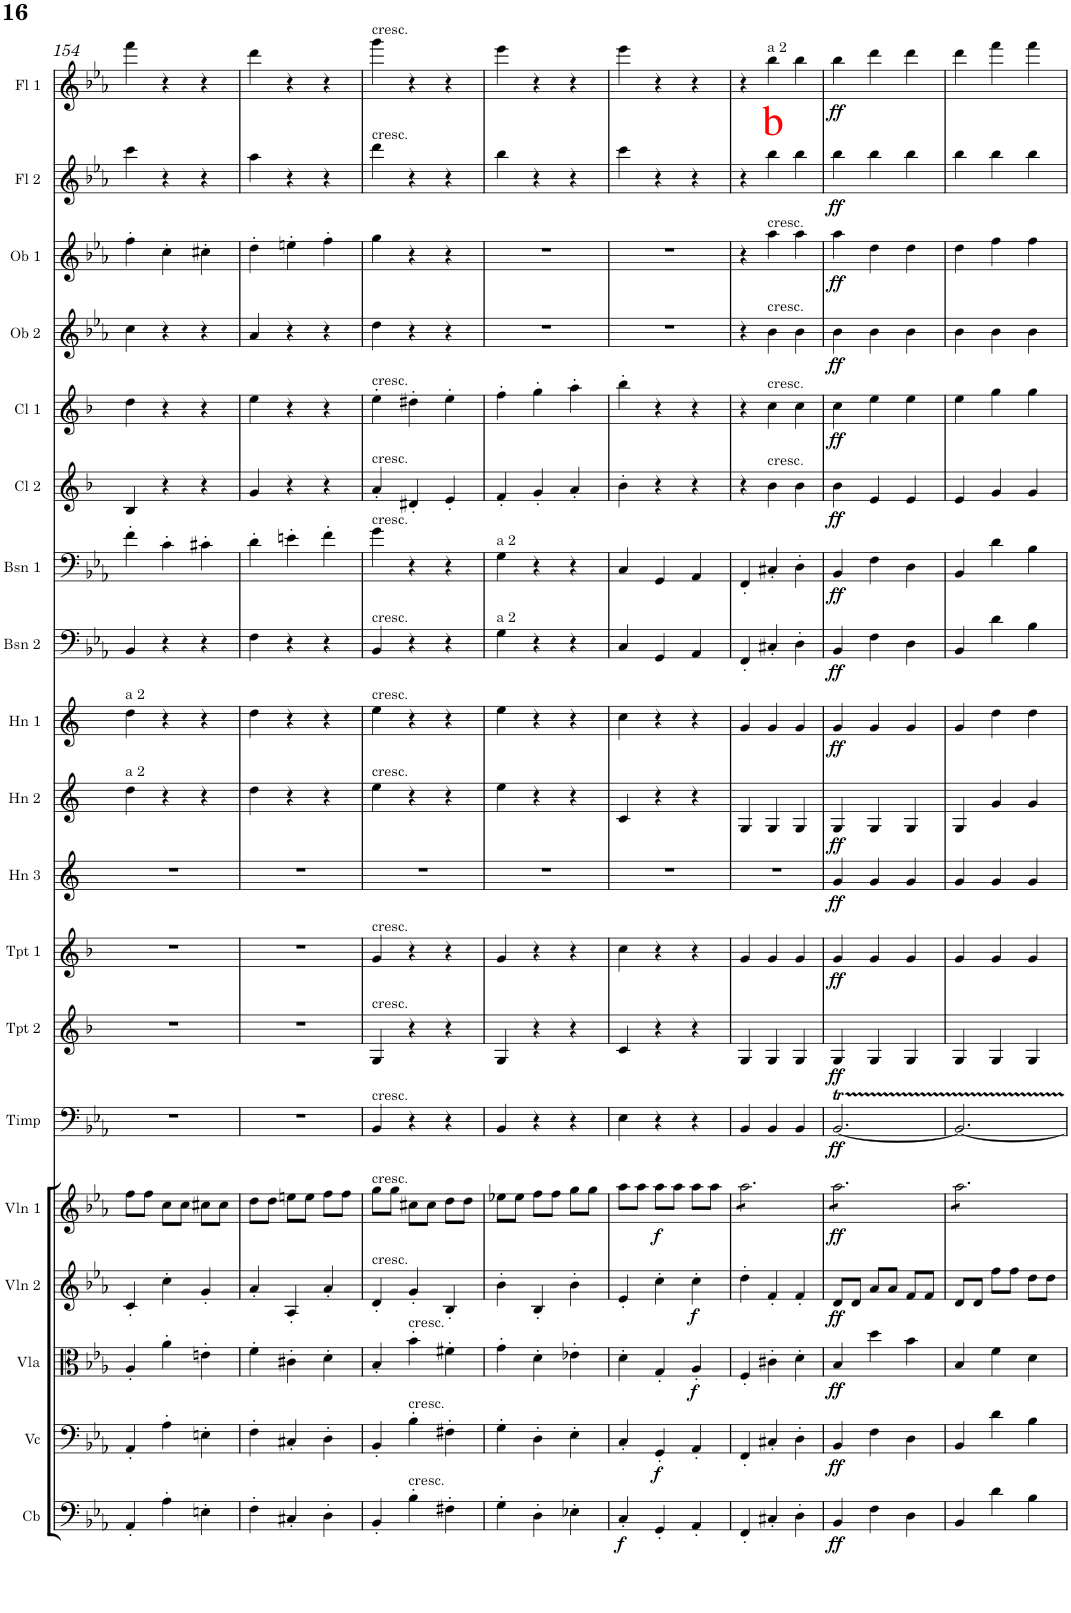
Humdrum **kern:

**kern	**dynam	**kern	**dynam	**kern	**dynam	**kern	**dynam	**kern	**dynam	**kern	**dynam	**kern	**dynam	**kern	**dynam	**kern	**dynam	**kern	**dynam	**kern	**dynam	**kern	**dynam	**kern	**dynam	**kern	**dynam	**kern	**dynam	**kern	**dynam	**kern	**dynam	**kern	**dynam	**kern	**text	**dynam
*part19	*part19	*part18	*part18	*part17	*part17	*part16	*part16	*part15	*part15	*part14	*part14	*part13	*part13	*part12	*part12	*part11	*part11	*part10	*part10	*part9	*part9	*part8	*part8	*part7	*part7	*part6	*part6	*part5	*part5	*part4	*part4	*part3	*part3	*part2	*part2	*part1	*part1	*part1
*staff19	*staff19	*staff18	*staff18	*staff17	*staff17	*staff16	*staff16	*staff15	*staff15	*staff14	*staff14	*staff13	*staff13	*staff12	*staff12	*staff11	*staff11	*staff10	*staff10	*staff9	*staff9	*staff8	*staff8	*staff7	*staff7	*staff6	*staff6	*staff5	*staff5	*staff4	*staff4	*staff3	*staff3	*staff2	*staff2	*staff1	*staff1	*staff1
*I"Contrabass	*	*I"Violoncello	*	*I"Viola	*	*I"Violin 2	*	*I"Violin 1	*	*I"Timpani	*	*I"Bb Trumpet 2	*	*I"Bb Trumpet 1	*	*I"Eb Horn 3	*	*I"Eb Horn 2	*	*I"Eb Horn 1	*	*I"Bassoon 2	*	*I"Bassoon 1	*	*I"Bb Clarinet 2	*	*I"Bb Clarinet 1	*	*I"Oboe 2	*	*I"Oboe 1	*	*I"Flute 2	*	*I"Flute 1	*	*
*I'Cb	*	*I'Vc	*	*I'Vla	*	*I'Vln 2	*	*I'Vln 1	*	*I'Timp	*	*I'Tpt 2	*	*I'Tpt 1	*	*I'Hn 3	*	*I'Hn 2	*	*I'Hn 1	*	*I'Bsn 2	*	*I'Bsn 1	*	*I'Cl 2	*	*I'Cl 1	*	*I'Ob 2	*	*I'Ob 1	*	*I'Fl 2	*	*I'Fl 1	*	*
!!LO:PB:g=z
*clefF4	*	*clefF4	*	*clefC3	*	*clefG2	*	*clefG2	*	*clefF4	*	*clefG2	*	*clefG2	*	*clefG2	*	*clefG2	*	*clefG2	*	*clefF4	*	*clefF4	*	*clefG2	*	*clefG2	*	*clefG2	*	*clefG2	*	*clefG2	*	*clefG2	*	*
*Trd7c12	*	*	*	*	*	*	*	*	*	*	*	*Trd1c2	*	*Trd1c2	*	*Trd5c9	*	*Trd5c9	*	*Trd5c9	*	*	*	*	*	*Trd1c2	*	*Trd1c2	*	*	*	*	*	*	*	*	*	*
*k[b-e-a-]	*	*k[b-e-a-]	*	*k[b-e-a-]	*	*k[b-e-a-]	*	*k[b-e-a-]	*	*k[b-e-a-]	*	*k[b-]	*	*k[b-]	*	*k[]	*	*k[]	*	*k[]	*	*k[b-e-a-]	*	*k[b-e-a-]	*	*k[b-]	*	*k[b-]	*	*k[b-e-a-]	*	*k[b-e-a-]	*	*k[b-e-a-]	*	*k[b-e-a-]	*	*
*M3/4	*	*M3/4	*	*M3/4	*	*M3/4	*	*M3/4	*	*M3/4	*	*M3/4	*	*M3/4	*	*M3/4	*	*M3/4	*	*M3/4	*	*M3/4	*	*M3/4	*	*M3/4	*	*M3/4	*	*M3/4	*	*M3/4	*	*M3/4	*	*M3/4	*	*
=154	=154	=154	=154	=154	=154	=154	=154	=154	=154	=154	=154	=154	=154	=154	=154	=154	=154	=154	=154	=154	=154	=154	=154	=154	=154	=154	=154	=154	=154	=154	=154	=154	=154	=154	=154	=154	=154	=154
!	!	!	!	!	!	!	!	!	!	!	!	!	!	!	!	!	!	!	!	!LO:TX:a:t=a 2	!	!	!	!	!	!	!	!	!	!	!	!	!	!	!	!	!	!
!	!	!	!	!	!	!	!	!	!	!	!	!	!	!	!	!	!	!LO:TX:a:t=a 2	!	!	!	!	!	!	!	!	!	!	!	!	!	!	!	!	!	!	!	!
4AA-'/	.	4AA-'/	.	4A-'/	.	4c'/	.	8ff\L	.	2.r	.	2.r	.	2.r	.	2.r	.	4dd\	.	4dd\	.	4BB-/	.	4f'\	.	4B-/	.	4dd\	.	4cc\	.	4ff'\	.	4ccc\	.	4fff\	.	.
.	.	.	.	.	.	.	.	8ff\J	.	.	.	.	.	.	.	.	.	.	.	.	.	.	.	.	.	.	.	.	.	.	.	.	.	.	.	.	.	.
4A-'\	.	4A-'\	.	4a-'\	.	4cc'\	.	8cc\L	.	.	.	.	.	.	.	.	.	4r	.	4r	.	4r	.	4c'\	.	4r	.	4r	.	4r	.	4cc'\	.	4r	.	4r	.	.
.	.	.	.	.	.	.	.	8cc\J	.	.	.	.	.	.	.	.	.	.	.	.	.	.	.	.	.	.	.	.	.	.	.	.	.	.	.	.	.	.
4En'\	.	4En'\	.	4en'\	.	4g'/	.	8cc#X\L	.	.	.	.	.	.	.	.	.	4r	.	4r	.	4r	.	4c#X'\	.	4r	.	4r	.	4r	.	4cc#X'\	.	4r	.	4r	.	.
.	.	.	.	.	.	.	.	8cc#\J	.	.	.	.	.	.	.	.	.	.	.	.	.	.	.	.	.	.	.	.	.	.	.	.	.	.	.	.	.	.
=155	=155	=155	=155	=155	=155	=155	=155	=155	=155	=155	=155	=155	=155	=155	=155	=155	=155	=155	=155	=155	=155	=155	=155	=155	=155	=155	=155	=155	=155	=155	=155	=155	=155	=155	=155	=155	=155	=155
4F'\	.	4F'\	.	4f'\	.	4a-'/	.	8dd\L	.	2.r	.	2.r	.	2.r	.	2.r	.	4dd\	.	4dd\	.	4F\	.	4d'\	.	4g/	.	4ee\	.	4a-/	.	4dd'\	.	4aa-\	.	4ddd\	.	.
.	.	.	.	.	.	.	.	8dd\J	.	.	.	.	.	.	.	.	.	.	.	.	.	.	.	.	.	.	.	.	.	.	.	.	.	.	.	.	.	.
4C#X'/	.	4C#X'/	.	4c#X'\	.	4A-'/	.	8een\L	.	.	.	.	.	.	.	.	.	4r	.	4r	.	4r	.	4en'\	.	4r	.	4r	.	4r	.	4een'\	.	4r	.	4r	.	.
.	.	.	.	.	.	.	.	8ee\J	.	.	.	.	.	.	.	.	.	.	.	.	.	.	.	.	.	.	.	.	.	.	.	.	.	.	.	.	.	.
4D'\	.	4D'\	.	4d'\	.	4a-'/	.	8ff\L	.	.	.	.	.	.	.	.	.	4r	.	4r	.	4r	.	4f'\	.	4r	.	4r	.	4r	.	4ff'\	.	4r	.	4r	.	.
.	.	.	.	.	.	.	.	8ff\J	.	.	.	.	.	.	.	.	.	.	.	.	.	.	.	.	.	.	.	.	.	.	.	.	.	.	.	.	.	.
=156	=156	=156	=156	=156	=156	=156	=156	=156	=156	=156	=156	=156	=156	=156	=156	=156	=156	=156	=156	=156	=156	=156	=156	=156	=156	=156	=156	=156	=156	=156	=156	=156	=156	=156	=156	=156	=156	=156
!	!	!	!	!	!	!	!	!	!	!	!	!	!	!	!	!	!	!	!	!	!	!	!	!	!	!	!	!	!	!	!	!	!	!	!	!LO:TX:a:t=cresc.	!	!
!	!	!	!	!	!	!	!	!	!	!	!	!	!	!	!	!	!	!	!	!	!	!	!	!	!	!	!	!	!	!	!	!	!	!LO:TX:a:t=cresc.	!	!	!	!
!	!	!	!	!	!	!	!	!	!	!	!	!	!	!	!	!	!	!	!	!	!	!	!	!	!	!	!	!LO:TX:a:t=cresc.	!	!	!	!	!	!	!	!	!	!
!	!	!	!	!	!	!	!	!	!	!	!	!	!	!	!	!	!	!	!	!	!	!	!	!	!	!LO:TX:a:t=cresc.	!	!	!	!	!	!	!	!	!	!	!	!
!	!	!	!	!	!	!	!	!	!	!	!	!	!	!	!	!	!	!	!	!	!	!	!	!LO:TX:a:t=cresc.	!	!	!	!	!	!	!	!	!	!	!	!	!	!
!	!	!	!	!	!	!	!	!	!	!	!	!	!	!	!	!	!	!	!	!	!	!LO:TX:a:t=cresc.	!	!	!	!	!	!	!	!	!	!	!	!	!	!	!	!
!	!	!	!	!	!	!	!	!	!	!	!	!	!	!	!	!	!	!	!	!LO:TX:a:t=cresc.	!	!	!	!	!	!	!	!	!	!	!	!	!	!	!	!	!	!
!	!	!	!	!	!	!	!	!	!	!	!	!	!	!	!	!	!	!LO:TX:a:t=cresc.	!	!	!	!	!	!	!	!	!	!	!	!	!	!	!	!	!	!	!	!
!	!	!	!	!	!	!	!	!	!	!	!	!	!	!LO:TX:a:t=cresc.	!	!	!	!	!	!	!	!	!	!	!	!	!	!	!	!	!	!	!	!	!	!	!	!
!	!	!	!	!	!	!	!	!	!	!	!	!LO:TX:a:t=cresc.	!	!	!	!	!	!	!	!	!	!	!	!	!	!	!	!	!	!	!	!	!	!	!	!	!	!
!	!	!	!	!	!	!	!	!	!	!LO:TX:a:t=cresc.	!	!	!	!	!	!	!	!	!	!	!	!	!	!	!	!	!	!	!	!	!	!	!	!	!	!	!	!
!	!	!	!	!	!	!	!	!LO:TX:a:t=cresc.	!	!	!	!	!	!	!	!	!	!	!	!	!	!	!	!	!	!	!	!	!	!	!	!	!	!	!	!	!	!
!	!	!	!	!	!	!LO:TX:a:t=cresc.	!	!	!	!	!	!	!	!	!	!	!	!	!	!	!	!	!	!	!	!	!	!	!	!	!	!	!	!	!	!	!	!
4BB-'/	.	4BB-'/	.	4B-'/	.	4d'/	.	8gg\L	.	4BB-/	.	4G/	.	4g/	.	2.r	.	4ee\	.	4ee\	.	4BB-/	.	4g\	.	4a'/	.	4ee'\	.	4dd\	.	4gg\	.	4ddd\	.	4ggg\	.	.
.	.	.	.	.	.	.	.	8gg\J	.	.	.	.	.	.	.	.	.	.	.	.	.	.	.	.	.	.	.	.	.	.	.	.	.	.	.	.	.	.
!	!	!	!	!LO:TX:a:t=cresc.	!	!	!	!	!	!	!	!	!	!	!	!	!	!	!	!	!	!	!	!	!	!	!	!	!	!	!	!	!	!	!	!	!	!
!	!	!LO:TX:a:t=cresc.	!	!	!	!	!	!	!	!	!	!	!	!	!	!	!	!	!	!	!	!	!	!	!	!	!	!	!	!	!	!	!	!	!	!	!	!
!LO:TX:a:t=cresc.	!	!	!	!	!	!	!	!	!	!	!	!	!	!	!	!	!	!	!	!	!	!	!	!	!	!	!	!	!	!	!	!	!	!	!	!	!	!
4B-'\	.	4B-'\	.	4b-'\	.	4g'/	.	8cc#X\L	.	4r	.	4r	.	4r	.	.	.	4r	.	4r	.	4r	.	4r	.	4d#X'/	.	4dd#X'\	.	4r	.	4r	.	4r	.	4r	.	.
.	.	.	.	.	.	.	.	8cc#\J	.	.	.	.	.	.	.	.	.	.	.	.	.	.	.	.	.	.	.	.	.	.	.	.	.	.	.	.	.	.
4F#X'\	.	4F#X'\	.	4f#X'\	.	4B-'/	.	8dd\L	.	4r	.	4r	.	4r	.	.	.	4r	.	4r	.	4r	.	4r	.	4e'/	.	4ee'\	.	4r	.	4r	.	4r	.	4r	.	.
.	.	.	.	.	.	.	.	8dd\J	.	.	.	.	.	.	.	.	.	.	.	.	.	.	.	.	.	.	.	.	.	.	.	.	.	.	.	.	.	.
=157	=157	=157	=157	=157	=157	=157	=157	=157	=157	=157	=157	=157	=157	=157	=157	=157	=157	=157	=157	=157	=157	=157	=157	=157	=157	=157	=157	=157	=157	=157	=157	=157	=157	=157	=157	=157	=157	=157
!	!	!	!	!	!	!	!	!	!	!	!	!	!	!	!	!	!	!	!	!	!	!	!	!LO:TX:a:t=a 2	!	!	!	!	!	!	!	!	!	!	!	!	!	!
!	!	!	!	!	!	!	!	!	!	!	!	!	!	!	!	!	!	!	!	!	!	!LO:TX:a:t=a 2	!	!	!	!	!	!	!	!	!	!	!	!	!	!	!	!
4G'\	.	4G'\	.	4g'\	.	4b-'\	.	8ee-X\L	.	4BB-/	.	4G/	.	4g/	.	2.r	.	4ee\	.	4ee\	.	4G\	.	4G\	.	4f'/	.	4ff'\	.	2.r	.	2.r	.	4bb-\	.	4eee-\	.	.
.	.	.	.	.	.	.	.	8ee-\J	.	.	.	.	.	.	.	.	.	.	.	.	.	.	.	.	.	.	.	.	.	.	.	.	.	.	.	.	.	.
4D'\	.	4D'\	.	4d'\	.	4B-'/	.	8ff\L	.	4r	.	4r	.	4r	.	.	.	4r	.	4r	.	4r	.	4r	.	4g'/	.	4gg'\	.	.	.	.	.	4r	.	4r	.	.
.	.	.	.	.	.	.	.	8ff\J	.	.	.	.	.	.	.	.	.	.	.	.	.	.	.	.	.	.	.	.	.	.	.	.	.	.	.	.	.	.
4E-X'\	.	4E-'\	.	4e-X'\	.	4b-'\	.	8gg\L	.	4r	.	4r	.	4r	.	.	.	4r	.	4r	.	4r	.	4r	.	4a'/	.	4aa'\	.	.	.	.	.	4r	.	4r	.	.
.	.	.	.	.	.	.	.	8gg\J	.	.	.	.	.	.	.	.	.	.	.	.	.	.	.	.	.	.	.	.	.	.	.	.	.	.	.	.	.	.
=158	=158	=158	=158	=158	=158	=158	=158	=158	=158	=158	=158	=158	=158	=158	=158	=158	=158	=158	=158	=158	=158	=158	=158	=158	=158	=158	=158	=158	=158	=158	=158	=158	=158	=158	=158	=158	=158	=158
!	!LO:DY:b	!	!	!	!	!	!	!	!	!	!	!	!	!	!	!	!	!	!	!	!	!	!	!	!	!	!	!	!	!	!	!	!	!	!	!	!	!
4C'/	f	4C'/	.	4d'\	.	4e-'/	.	8aa-\L	.	4E-\	.	4c/	.	4cc\	.	2.r	.	4c/	.	4cc\	.	4C/	.	4C/	.	4b-'\	.	4bb-'\	.	2.r	.	2.r	.	4ccc\	.	4eee-\	.	.
.	.	.	.	.	.	.	.	8aa-\J	.	.	.	.	.	.	.	.	.	.	.	.	.	.	.	.	.	.	.	.	.	.	.	.	.	.	.	.	.	.
!	!	!	!LO:DY:b	!	!	!	!	!	!LO:DY:b	!	!	!	!	!	!	!	!	!	!	!	!	!	!	!	!	!	!	!	!	!	!	!	!	!	!	!	!	!
4GG'/	.	4GG'/	f	4G'/	.	4cc'\	.	8aa-\L	f	4r	.	4r	.	4r	.	.	.	4r	.	4r	.	4GG/	.	4GG/	.	4r	.	4r	.	.	.	.	.	4r	.	4r	.	.
.	.	.	.	.	.	.	.	8aa-\J	.	.	.	.	.	.	.	.	.	.	.	.	.	.	.	.	.	.	.	.	.	.	.	.	.	.	.	.	.	.
!	!	!	!	!	!LO:DY:b	!	!LO:DY:b	!	!	!	!	!	!	!	!	!	!	!	!	!	!	!	!	!	!	!	!	!	!	!	!	!	!	!	!	!	!	!
4AA-'/	.	4AA-'/	.	4A-'/	f	4cc'\	f	8aa-\L	.	4r	.	4r	.	4r	.	.	.	4r	.	4r	.	4AA-/	.	4AA-/	.	4r	.	4r	.	.	.	.	.	4r	.	4r	.	.
.	.	.	.	.	.	.	.	8aa-\J	.	.	.	.	.	.	.	.	.	.	.	.	.	.	.	.	.	.	.	.	.	.	.	.	.	.	.	.	.	.
=159	=159	=159	=159	=159	=159	=159	=159	=159	=159	=159	=159	=159	=159	=159	=159	=159	=159	=159	=159	=159	=159	=159	=159	=159	=159	=159	=159	=159	=159	=159	=159	=159	=159	=159	=159	=159	=159	=159
*	*	*	*	*	*	*	*	*tremolo	*	*	*	*	*	*	*	*	*	*	*	*	*	*	*	*	*	*	*	*	*	*	*	*	*	*	*	*	*	*
4FF'/	.	4FF'/	.	4F'/	.	4dd'\	.	8aa-\L	.	4BB-/	.	4G/	.	4g/	.	2.r	.	4G/	.	4g/	.	4FF'/	.	4FF'/	.	4r	.	4r	.	4r	.	4r	.	4r	.	4r	.	.
.	.	.	.	.	.	.	.	8aa-\	.	.	.	.	.	.	.	.	.	.	.	.	.	.	.	.	.	.	.	.	.	.	.	.	.	.	.	.	.	.
!	!	!	!	!	!	!	!	!	!	!	!	!	!	!	!	!	!	!	!	!	!	!	!	!	!	!	!	!	!	!	!	!	!	!	!	!LO:TX:a:t=a 2	!	!
!	!	!	!	!	!	!	!	!	!	!	!	!	!	!	!	!	!	!	!	!	!	!	!	!	!	!	!	!	!	!	!	!LO:TX:a:t=cresc.	!	!	!	!	!	!
!	!	!	!	!	!	!	!	!	!	!	!	!	!	!	!	!	!	!	!	!	!	!	!	!	!	!	!	!	!	!LO:TX:a:t=cresc.	!	!	!	!	!	!	!	!
!	!	!	!	!	!	!	!	!	!	!	!	!	!	!	!	!	!	!	!	!	!	!	!	!	!	!	!	!LO:TX:a:t=cresc.	!	!	!	!	!	!	!	!	!	!
!	!	!	!	!	!	!	!	!	!	!	!	!	!	!	!	!	!	!	!	!	!	!	!	!	!	!LO:TX:a:t=cresc.	!	!	!	!	!	!	!	!	!	!	!	!
!	!	!	!	!	!	!	!	!	!	!	!	!	!	!	!	!	!	!	!	!	!	!	!	!	!	!	!	!	!	!	!	!	!	!	!	!	!LO:LY:b:color=#FF0000	!
4C#X'/	.	4C#X'/	.	4c#X'\	.	4f'/	.	8aa-\	.	4BB-/	.	4G/	.	4g/	.	.	.	4G/	.	4g/	.	4C#X'/	.	4C#X'/	.	4b-\	.	4cc\	.	4b-\	.	4aa-\	.	4bb-\	.	4bb-\	b	.
.	.	.	.	.	.	.	.	8aa-\	.	.	.	.	.	.	.	.	.	.	.	.	.	.	.	.	.	.	.	.	.	.	.	.	.	.	.	.	.	.
4D'\	.	4D'\	.	4d'\	.	4f'/	.	8aa-\	.	4BB-/	.	4G/	.	4g/	.	.	.	4G/	.	4g/	.	4D'\	.	4D'\	.	4b-\	.	4cc\	.	4b-\	.	4aa-\	.	4bb-\	.	4bb-\	.	.
.	.	.	.	.	.	.	.	8aa-\J	.	.	.	.	.	.	.	.	.	.	.	.	.	.	.	.	.	.	.	.	.	.	.	.	.	.	.	.	.	.
=160	=160	=160	=160	=160	=160	=160	=160	=160	=160	=160	=160	=160	=160	=160	=160	=160	=160	=160	=160	=160	=160	=160	=160	=160	=160	=160	=160	=160	=160	=160	=160	=160	=160	=160	=160	=160	=160	=160
!	!LO:DY:b	!	!LO:DY:b	!	!LO:DY:b	!	!LO:DY:b	!	!LO:DY:b	!	!LO:DY:b	!	!LO:DY:b	!	!LO:DY:b	!	!LO:DY:b	!	!LO:DY:b	!	!LO:DY:b	!	!LO:DY:b	!	!LO:DY:b	!	!LO:DY:b	!	!LO:DY:b	!	!LO:DY:b	!	!LO:DY:b	!	!LO:DY:b	!	!	!LO:DY:b
4BB-/	ff	4BB-/	ff	4B-/	ff	8d/L	ff	8aa-\L	ff	[2.BB-T/	ff	4G/	ff	4g/	ff	4g/	ff	4G/	ff	4g/	ff	4BB-/	ff	4BB-/	ff	4b-\	ff	4cc\	ff	4b-\	ff	4aa-\	ff	4bb-\	ff	4bb-\	.	ff
.	.	.	.	.	.	8d/J	.	8aa-\	.	.	.	.	.	.	.	.	.	.	.	.	.	.	.	.	.	.	.	.	.	.	.	.	.	.	.	.	.	.
4F\	.	4F\	.	4dd\	.	8a-/L	.	8aa-\	.	.	.	4G/	.	4g/	.	4g/	.	4G/	.	4g/	.	4F\	.	4F\	.	4e/	.	4ee\	.	4b-\	.	4dd\	.	4bb-\	.	4ddd\	.	.
.	.	.	.	.	.	8a-/J	.	8aa-\	.	.	.	.	.	.	.	.	.	.	.	.	.	.	.	.	.	.	.	.	.	.	.	.	.	.	.	.	.	.
4D\	.	4D\	.	4b-\	.	8f/L	.	8aa-\	.	.	.	4G/	.	4g/	.	4g/	.	4G/	.	4g/	.	4D\	.	4D\	.	4e/	.	4ee\	.	4b-\	.	4dd\	.	4bb-\	.	4ddd\	.	.
.	.	.	.	.	.	8f/J	.	8aa-\J	.	.	.	.	.	.	.	.	.	.	.	.	.	.	.	.	.	.	.	.	.	.	.	.	.	.	.	.	.	.
=161	=161	=161	=161	=161	=161	=161	=161	=161	=161	=161	=161	=161	=161	=161	=161	=161	=161	=161	=161	=161	=161	=161	=161	=161	=161	=161	=161	=161	=161	=161	=161	=161	=161	=161	=161	=161	=161	=161
4BB-/	.	4BB-/	.	4B-/	.	8d/L	.	8aa-\L	.	2.BB-/_	.	4G/	.	4g/	.	4g/	.	4G/	.	4g/	.	4BB-/	.	4BB-/	.	4e/	.	4ee\	.	4b-\	.	4dd\	.	4bb-\	.	4ddd\	.	.
.	.	.	.	.	.	8d/J	.	8aa-\	.	.	.	.	.	.	.	.	.	.	.	.	.	.	.	.	.	.	.	.	.	.	.	.	.	.	.	.	.	.
4d\	.	4d\	.	4f\	.	8ff\L	.	8aa-\	.	.	.	4G/	.	4g/	.	4g/	.	4g/	.	4dd\	.	4d\	.	4d\	.	4g/	.	4gg\	.	4b-\	.	4ff\	.	4bb-\	.	4fff\	.	.
.	.	.	.	.	.	8ff\J	.	8aa-\	.	.	.	.	.	.	.	.	.	.	.	.	.	.	.	.	.	.	.	.	.	.	.	.	.	.	.	.	.	.
4B-\	.	4B-\	.	4d\	.	8dd\L	.	8aa-\	.	.	.	4G/	.	4g/	.	4g/	.	4g/	.	4dd\	.	4B-\	.	4B-\	.	4g/	.	4gg\	.	4b-\	.	4ff\	.	4bb-\	.	4fff\	.	.
.	.	.	.	.	.	8dd\J	.	8aa-\J	.	.	.	.	.	.	.	.	.	.	.	.	.	.	.	.	.	.	.	.	.	.	.	.	.	.	.	.	.	.
*	*	*	*	*	*	*	*	*Xtremolo	*	*	*	*	*	*	*	*	*	*	*	*	*	*	*	*	*	*	*	*	*	*	*	*	*	*	*	*	*	*
=	=	=	=	=	=	=	=	=	=	=	=	=	=	=	=	=	=	=	=	=	=	=	=	=	=	=	=	=	=	=	=	=	=	=	=	=	=	=
*-	*-	*-	*-	*-	*-	*-	*-	*-	*-	*-	*-	*-	*-	*-	*-	*-	*-	*-	*-	*-	*-	*-	*-	*-	*-	*-	*-	*-	*-	*-	*-	*-	*-	*-	*-	*-	*-	*-
